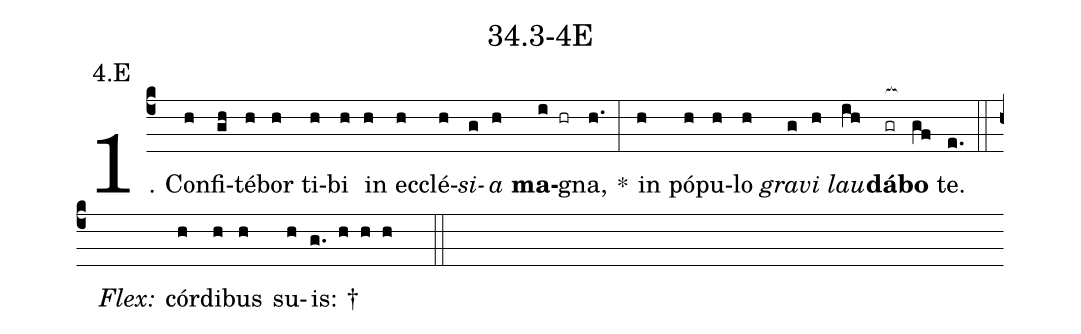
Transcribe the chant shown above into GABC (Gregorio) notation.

name: 34.3-4E;
annotation: 4.E;
%%
(c4)1. Con(h)fi(gh)té(h)bor(h) ti(h)bi(h) in(h) ec(h)clé(h)<i>si</i>(g)<i>a</i>(h) <b>ma</b>(i hr)gna,(h.) *(:) in(h) pó(h)pu(h)lo(h) <i>gra</i>(g)<i>vi</i>(h) <i>lau</i>(ih)<b>dá</b>(gr[ocb:1{])<b>bo</b>(gf[ocb:0}]) te.(e.) (::)
<i>Flex:</i>()  cór(h)di(h)bus(h) su(h)is: †(g. h h h  ::)

%E(h) u(g) o(h) u(ih) a(gf) e.(e.) (::)
